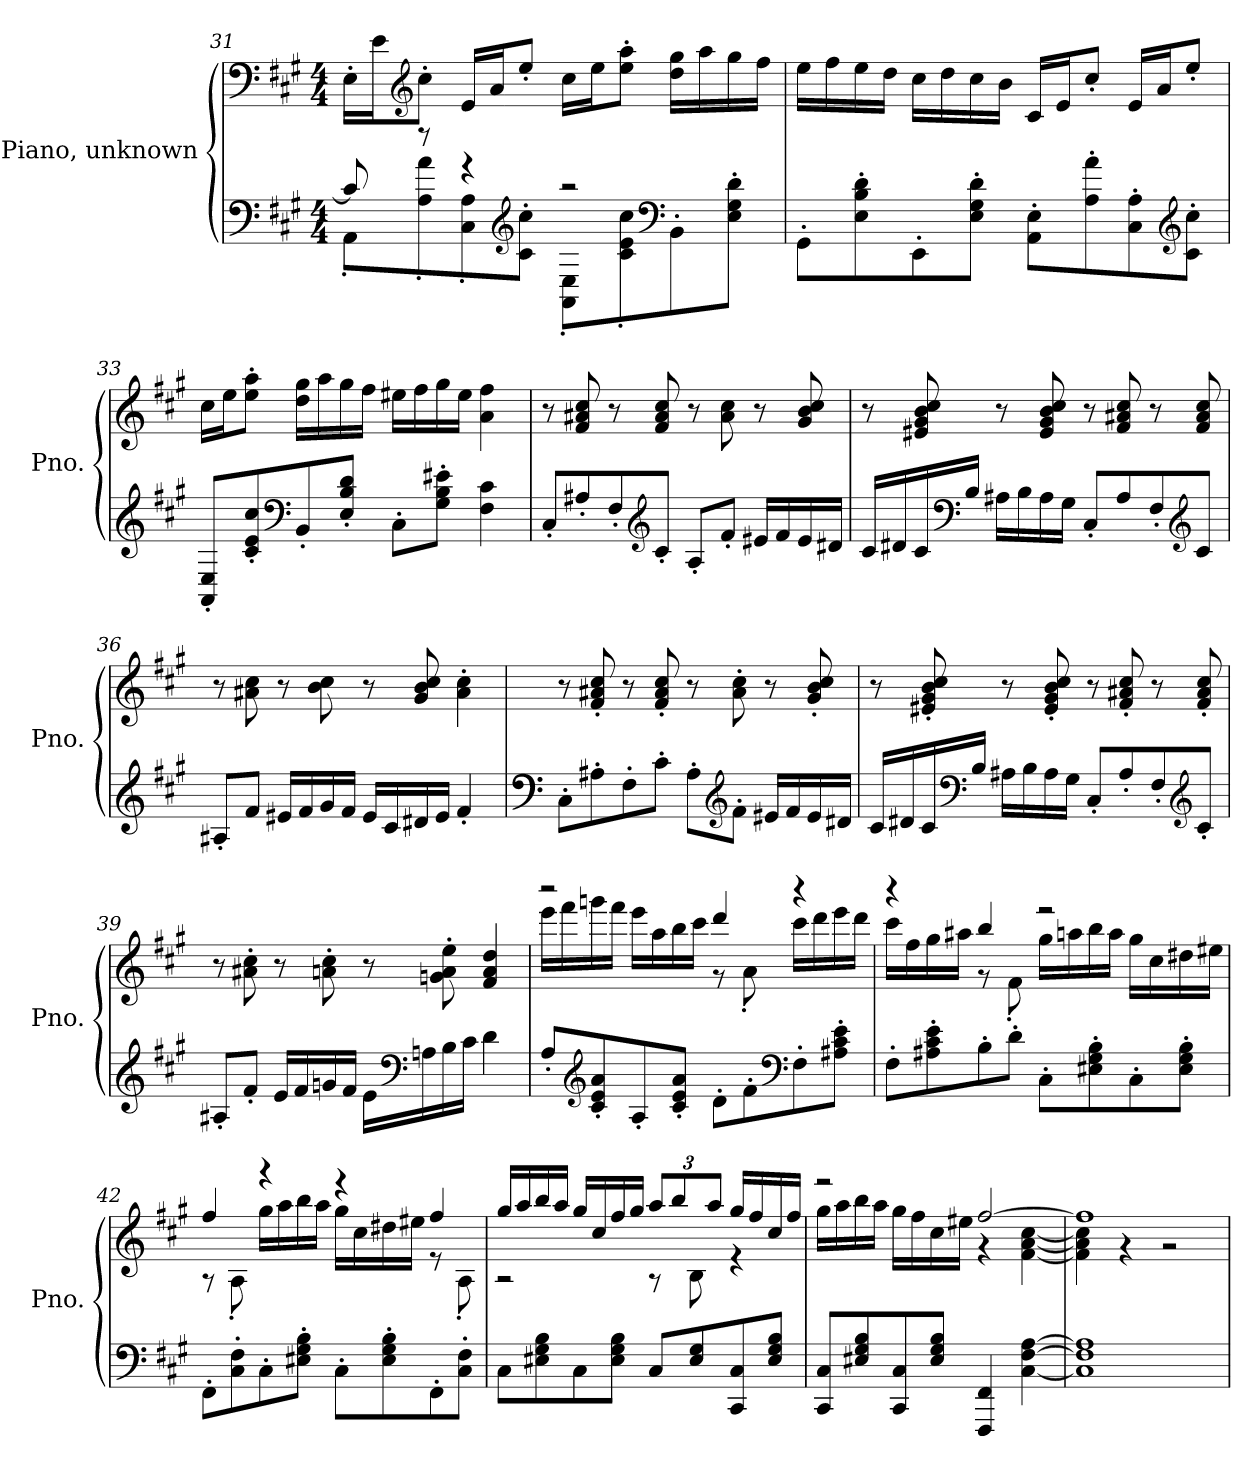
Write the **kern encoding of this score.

**kern	**kern
*part1	*part1
*staff2	*staff1
*I"Piano, unknown	*
*I'Pno.	*
*clefF4	*clefF4
*k[f#c#g#]	*k[f#c#g#]
*M4/4	*M4/4
=31	=31
*^	*
8c#/]	8AA'\L	16E'\LL
.	.	16e\J
*	*	*clefG2
8r	8A\' 8a\'	8cc#'\J
4r	8C#\' 8A\'	16e/LL
.	.	16a/J
*clefG2	*	*
.	8c#\' 8cc#\'J	8ee'/J
2r	8AA\' 8E\'L	16cc#\LL
.	.	16ee\J
.	8c#\' 8e\' 8cc#\'	8ee\' 8aa\'J
*clefF4	*	*
.	8BB'\	16dd\ 16gg#\LL
.	.	16aa\
.	8E\' 8G#\' 8d\'J	16gg#\
.	.	16ff#\JJ
*v	*v	*
!!LO:LB:g=z
=32	=32
8GG#'\L	16ee\LL
.	16ff#\
8E\' 8B\' 8d\'	16ee\
.	16dd\JJ
8EE'\	16cc#\LL
.	16dd\
8E\' 8G#\' 8d\'J	16cc#\
.	16b\JJ
8AA\' 8E\'L	16c#/LL
.	16e/J
8A\' 8a\'	8cc#'/J
8C#\' 8A\'	16e/LL
.	16a/J
*clefG2	*
8c#\' 8cc#\'J	8ee'/J
=33	=33
8AA/' 8E/'L	16cc#\LL
.	16ee\J
8c#/' 8e/' 8cc#/'	8ee\' 8aa\'J
*clefF4	*
8BB'/	16dd\ 16gg#\LL
.	16aa\
8E/' 8B/' 8d/'J	16gg#\
.	16ff#\JJ
8C#'\L	16ee#X\LL
.	16ff#\
8G#\' 8B\' 8e#X\'J	16gg#\
.	16ee#\JJ
4F#\ 4c#\	4a\ 4ff#\
!!LO:LB:g=z
=34	=34
8C#'/L	8r
8A#X'/	8f#/ 8a#X/ 8cc#/
8F#'/	8r
*clefG2	*
8c#'/J	8f#/ 8a#/ 8cc#/
8A#'/L	8r
8f#'/J	8a#\ 8cc#\
16e#X/LL	8r
16f#/	.
16e#/	8g#/ 8b/ 8cc#/
16d#X/JJ	.
=35	=35
16c#/LL	8r
16d#X/	.
16c#/	8e#X/ 8g#/ 8b/ 8cc#/
*clefF4	*
16B/JJ	.
16A#X\LL	8r
16B\	.
16A#\	8e#/ 8g#/ 8b/ 8cc#/
16G#\JJ	.
8C#'/L	8r
8A#/	8f#/ 8a#X/ 8cc#/
8F#'/	8r
*clefG2	*
8c#/J	8f#/ 8a#/ 8cc#/
!!LO:PB:g=z
=36	=36
8A#X'/L	8r
8f#/J	8a#X\ 8cc#\
16e#X/LL	8r
16f#/	.
16g#/	8b\ 8cc#\
16f#/JJ	.
16e#/LL	8r
16c#/	.
16d#X/	8g#/ 8b/ 8cc#/
16e#/JJ	.
4f#'/	4a#\' 4cc#\'
=37	=37
*clefF4	*
8C#'\L	8r
8A#X'\	8f#/' 8a#X/' 8cc#/'
8F#'\	8r
8c#'\J	8f#/' 8a#/' 8cc#/'
8A#'\L	8r
*clefG2	*
8f#'\J	8a#\' 8cc#\'
16e#X/LL	8r
16f#/	.
16e#/	8g#/' 8b/' 8cc#/'
16d#X/JJ	.
!!LO:LB:g=z
=38	=38
16c#/LL	8r
16d#X/	.
16c#/	8e#X/' 8g#/' 8b/' 8cc#/'
*clefF4	*
16B/JJ	.
16A#X\LL	8r
16B\	.
16A#\	8e#/' 8g#/' 8b/' 8cc#/'
16G#\JJ	.
8C#'/L	8r
8A#'/	8f#/' 8a#X/' 8cc#/'
8F#'/	8r
*clefG2	*
8c#'/J	8f#/' 8a#/' 8cc#/'
=39	=39
8A#X'/L	8r
8f#'/J	8a#X\' 8cc#\'
16e/LL	8r
16f#/	.
16gn/	8an\' 8cc#\'
16f#/JJ	.
16e\LL	8r
*clefF4	*
16An\	.
16B\	8gn\' 8a\' 8ee\'
16c#\JJ	.
4d\	4f#/ 4a/ 4dd/
!!LO:LB:g=z
=40	=40
*	*^
8A'/L	2r	16eee\LL
.	.	16fff#\
*clefG2	*	*
8c#/' 8e/' 8a/'	.	16gggn\
.	.	16fff#\JJ
8A'/	.	16eee\LL
.	.	16aa\
8c#/' 8e/' 8a/'J	.	16bb\
.	.	16ccc#\JJ
8d'\L	4ddd/	8r
8f#'\	.	8a'\
*clefF4	*	*
8F#'\	4r	16ccc#\LL
.	.	16ddd\
8A#X\' 8c#\' 8e\'J	.	16eee\
.	.	16ddd\JJ
=41	=41	=41
8F#'\L	4r	16ccc#\LL
.	.	16ff#\
8A#X\' 8c#\' 8e\'	.	16gg#\
.	.	16aa#X\JJ
8B'\	4bb/	8r
8d'\J	.	8f#'\
8C#'\L	2r	16gg#\LL
.	.	16aan\
8E#X\' 8G#\' 8B\'	.	16bb\
.	.	16aa\JJ
8C#'\	.	16gg#\LL
.	.	16cc#\
8E#\' 8G#\' 8B\'J	.	16dd#X\
.	.	16ee#X\JJ
!!LO:LB:g=z	!!
=42	=42	=42
8FF#'\L	4ff#/	8r
8C#\' 8F#\'	.	8A'\
8C#'\	4r	16gg#\LL
.	.	16aa\
8E#X\' 8G#\' 8B\'J	.	16bb\
.	.	16aa\JJ
8C#'\L	4r	16gg#\LL
.	.	16cc#\
8E#\' 8G#\' 8B\'	.	16dd#X\
.	.	16ee#X\JJ
8FF#'\	4ff#/	8r
8C#\' 8F#\'J	.	8A'\
=43	=43	=43
8C#\L	16gg#/LL	2r
.	16aa/	.
8E#X\ 8G#\ 8B\	16bb/	.
.	16aa/JJ	.
8C#\	16gg#/LL	.
.	16cc#/	.
8E#\ 8G#\ 8B\J	16ff#/	.
.	16gg#/JJ	.
*	*Xbrackettup	*
8C#/L	12aa/L	8r
.	12bb/	.
8E#/ 8G#/	.	8B\
.	12aa/J	.
8CC#/ 8C#/	16gg#/LL	4r
.	16ff#/	.
8E#/ 8G#/ 8B/J	16cc#/	.
.	16ff#/JJ	.
=44	=44	=44
8CC#/ 8C#/L	2r	16gg#\LL
.	.	16aa\
8E#X/ 8G#/ 8B/	.	16bb\
.	.	16aa\JJ
8CC#/ 8C#/	.	16gg#\LL
.	.	16ff#\
8E#/ 8G#/ 8B/J	.	16cc#\
.	.	16ee#X\JJ
4FFF#/ 4FF#/	[2ff#/	4r
[4C#\ [4F#\ [4A\	.	[4f#\ [4a\ [4cc#\
!!LO:LB:g=z	!!
=45	=45	=45
1C#] 1F#] 1A]	1ff#]	4f#\] 4a\] 4cc#\]
.	.	4r
.	.	2r
*	*v	*v
=	=
*-	*-
